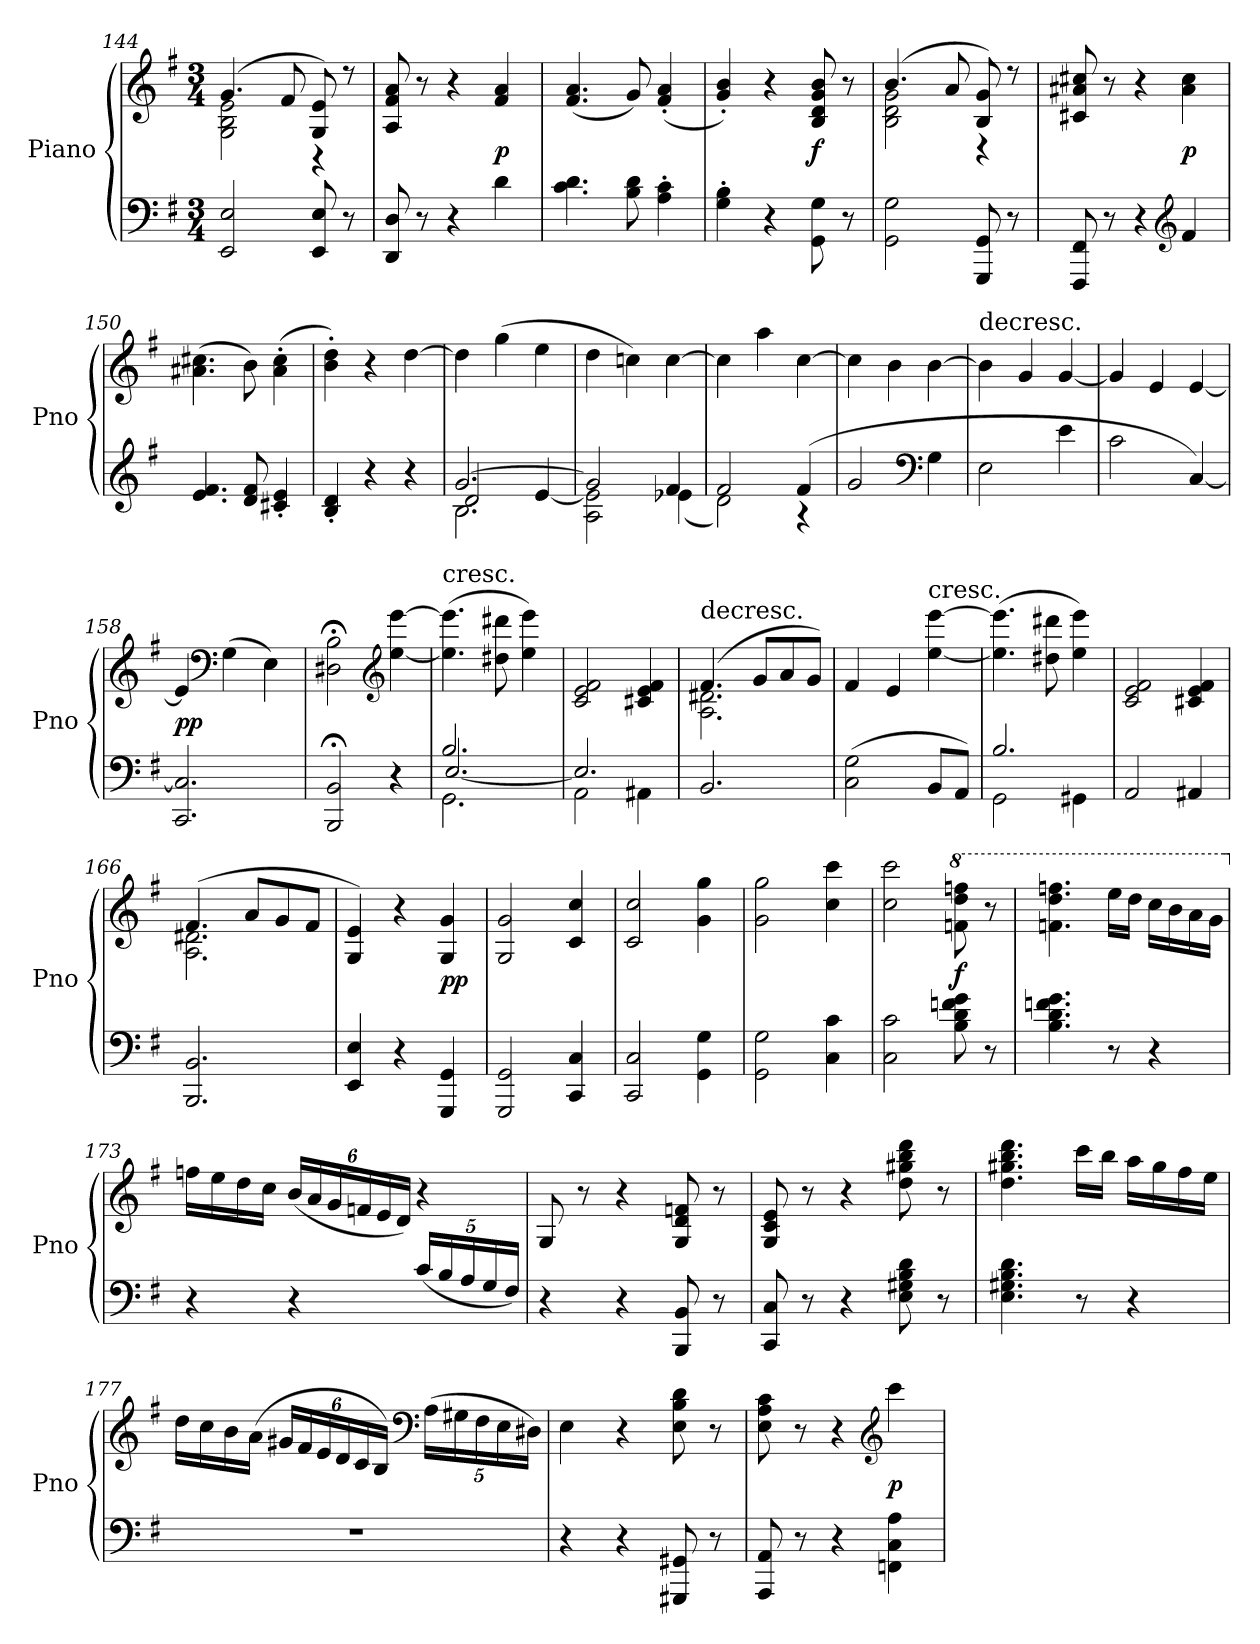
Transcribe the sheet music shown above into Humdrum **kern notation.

**kern	**kern	**dynam
*part1	*part1	*part1
*staff2	*staff1	*staff1/2
*I"Piano	*	*
*I'Pno	*	*
*clefF4	*clefG2	*
*k[f#]	*k[f#]	*
*M3/4	*M3/4	*
=144	=144	=144
*	*^	*
2EE/ 2E/	(4.g/	2G\ 2B\ 2e\	.
.	8f#/	.	.
8EE/ 8E/	8G/ 8e/)	4r	.
8r	8r	.	.
*	*v	*v	*
=145	=145	=145
8DD/ 8D/	8A/ 8f#/ 8a/	.
8r	8r	.
4r	4r	.
4d\	4f#/ 4a/	p
=146	=146	=146
4.c\ 4.d\	(4.f#/ 4.a/	.
8B\ 8d\	8g/)	.
4A'\ 4c'\	(4f#'/ 4a'/	.
=147	=147	=147
4G'\ 4B'\	4g'/ 4b'/)	.
4r	4r	.
8GG\ 8G\	8B/ 8d/ 8g/ 8b/	f
8r	8r	.
=148	=148	=148
*	*^	*
2GG\ 2G\	(4.b/	2B\ 2d\ 2g\	.
.	8a/	.	.
8GGG/ 8GG/	8B/ 8g/)	4r	.
8r	8r	.	.
*	*v	*v	*
=149	=149	=149
8FFF#/ 8FF#/	8c#X/ 8a#X/ 8cc#X/	.
8r	8r	.
4r	4r	.
*clefG2	*	*
4f#/	4a#\ 4cc#\	p
=150	=150	=150
4.e/ 4.f#/	(4.a#X\ 4.cc#X\	.
8d/ 8f#/	8b\)	.
4c#X'/ 4e'/	(4a#'\ 4cc#'\	.
=151	=151	=151
4B'/ 4d'/	4b'\ 4dd'\)	.
4r	4r	.
4r	[4dd\	.
=152	=152	=152
*^	*	*
*	*^	*	*
[2.g/	2d/	2.B\	4dd\]	.
.	.	.	(4gg\	.
.	[4e/	.	4ee\	.
*	*v	*v	*	*
=153	=153	=153	=153
2g/]	2A\ 2e]\	4dd\	.
.	.	4ccn\)	.
4f#/	(4e-X\	[4cc\	.
=154	=154	=154	=154
2f#/	2d\)	4cc\]	.
.	.	4aa\	.
(4f#/	4r	[4cc\	.
*v	*v	*	*
=155	=155	=155
2g/	4cc\]	.
.	4b\	.
*clefF4	*	*
4G\	[4b\	.
=156	=156	=156
!	!LO:TX:t=decresc.	!
2E\	4b\]	.
.	4g/	.
4e\	[4g/	.
=157	=157	=157
2c\	4g/]	.
.	4e/	.
[4C/)	[4e/	.
=158	=158	=158
2.CC/ 2.C]/	4e/]	pp
*	*clefF4	*
.	(4G\	.
.	4E\)	.
=159	=159	=159
2BBB;</ 2BB;</	2D#X;<\ 2B;<\	.
*	*clefG2	*
4r	[4ee\ [4eee\	.
=160	=160	=160
*^	*	*
*	*^	*	*
!	!	!	!LO:TX:t=cresc.	!
2.B/	[2.E/	2.GG\	(4.ee]\ 4.eee]\	.
.	.	.	8dd#X\ 8ddd#X\	.
.	.	.	4ee\ 4eee\)	.
*	*v	*v	*	*
=161	=161	=161	=161
2.E/]	2AA\	2c/ 2e/ 2f#/	.
.	4AA#X\	4c#X/ 4e/ 4f#/	.
=162	=162	=162	=162
*	*	*^	*
!	!	!LO:TX:t=decresc.	!	!
*v	*v	*	*	*
2.BB/	(4.f#/	2.A\ 2.d#X\	.
.	8g/L	.	.
.	8a/	.	.
.	8g/J)	.	.
*	*v	*v	*
=163	=163	=163
(2C\ 2G\	4f#/	.
.	4e/	.
!	!LO:TX:t=cresc.	!
8BB/L	[4ee\ [4eee\	.
8AA/J)	.	.
=164	=164	=164
*^	*	*
2.B/	2GG\	(4.ee]\ 4.eee]\	.
.	.	8dd#X\ 8ddd#X\	.
.	4GG#X\	4ee\ 4eee\)	.
*v	*v	*	*
=165	=165	=165
2AA/	2c/ 2e/ 2f#/	.
4AA#X/	4c#X/ 4e/ 4f#/	.
=166	=166	=166
*	*^	*
2.BBB/ 2.BB/	(4.f#/	2.A\ 2.d#X\	.
.	8a/L	.	.
.	8g/	.	.
.	8f#/J	.	.
*	*v	*v	*
=167	=167	=167
4EE/ 4E/	4G/ 4e/)	.
4r	4r	.
4GGG/ 4GG/	4G/ 4g/	pp
=168	=168	=168
2GGG/ 2GG/	2G/ 2g/	.
4CC/ 4C/	4c/ 4cc/	.
=169	=169	=169
2CC/ 2C/	2c/ 2cc/	.
4GG\ 4G\	4g\ 4gg\	.
=170	=170	=170
2GG\ 2G\	2g\ 2gg\	.
4C\ 4c\	4cc\ 4ccc\	.
=171	=171	=171
2C\ 2c\	2cc\ 2ccc\	.
*	*8va	*
8B\ 8d\ 8fn\ 8g\	8ffn\ 8ddd\ 8fffn\	f
8r	8r	.
=172	=172	=172
4.B\ 4.d\ 4.fn\ 4.g\	4.ffn\ 4.ddd\ 4.fffn\	.
8r	16eee\LL	.
.	16ddd\JJ	.
4r	16ccc\LL	.
.	16bb\	.
.	16aa\	.
.	16gg\JJ	.
=173	=173	=173
*	*X8va	*
4r	16ffn\LL	.
.	16ee\	.
.	16dd\	.
.	16cc\JJ	.
4r	(24b/LL	.
.	24a/	.
.	24g/	.
.	24fn/	.
.	24e/	.
.	24d/JJ)	.
(20c/LL	4r	.
20B/	.	.
20A/	.	.
20G/	.	.
20F#/JJ)	.	.
=174	=174	=174
4r	8G/	.
.	8r	.
4r	4r	.
8BBB/ 8BB/	8G/ 8d/ 8fn/	.
8r	8r	.
=175	=175	=175
8CC/ 8C/	8G/ 8c/ 8e/	.
8r	8r	.
4r	4r	.
8E\ 8G#X\ 8B\ 8d\	8dd\ 8gg#X\ 8bb\ 8ddd\	.
8r	8r	.
=176	=176	=176
4.E\ 4.G#X\ 4.B\ 4.d\	4.dd\ 4.gg#X\ 4.bb\ 4.ddd\	.
8r	16ccc\LL	.
.	16bb\JJ	.
4r	16aa\LL	.
.	16gg#\	.
.	16ff#\	.
.	16ee\JJ	.
=177	=177	=177
2.r	16dd\LL	.
.	16cc\	.
.	16b\	.
.	(16a\JJ	.
.	24g#X/LL	.
.	24f#/	.
.	24e/	.
.	24d/	.
.	24c/	.
.	24B/JJ)	.
*	*clefF4	*
.	(20A\LL	.
.	20G#X\	.
.	20F#\	.
.	20E\	.
.	20D#X\JJ)	.
=178	=178	=178
4r	4E\	.
4r	4r	.
8GGG#X/ 8GG#X/	8E\ 8B\ 8d\	.
8r	8r	.
=179	=179	=179
8AAA/ 8AA/	8E\ 8A\ 8c\	.
8r	8r	.
4r	4r	.
*	*clefG2	*
4FFn\ 4C\ 4A\	4ccc\	p
=	=	=
*-	*-	*-
